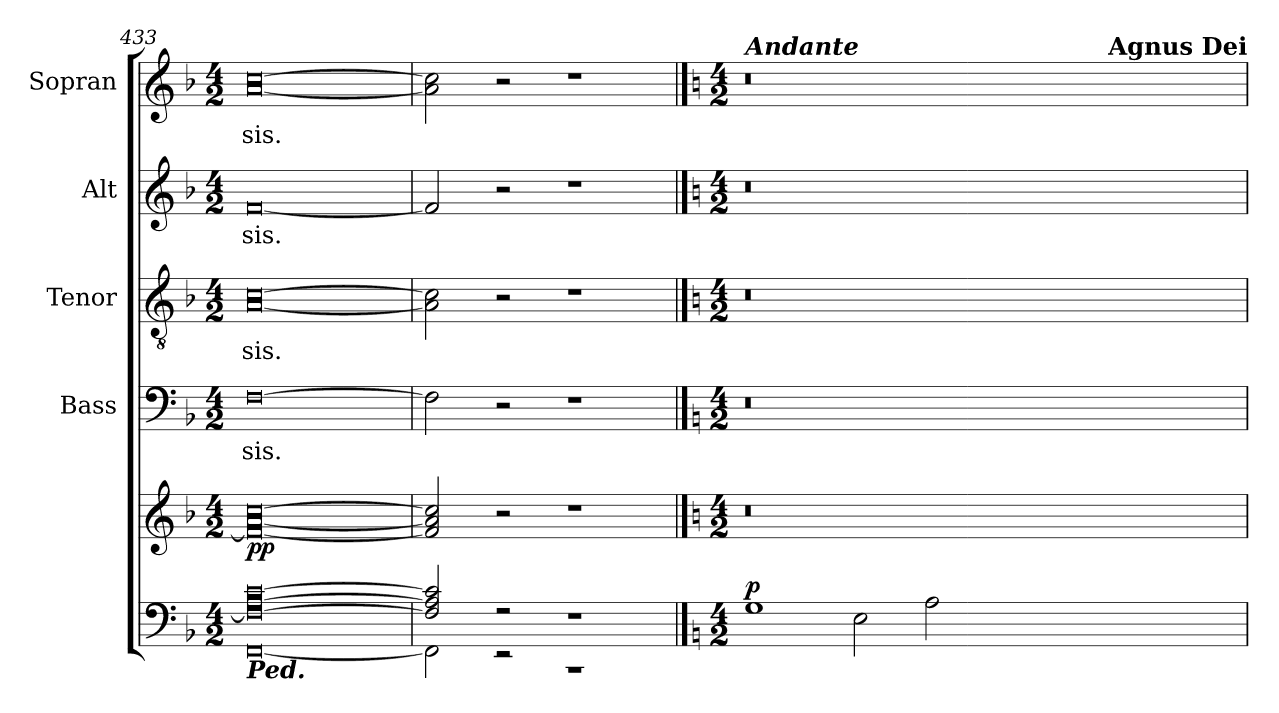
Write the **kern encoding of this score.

**kern	**kern	**dynam	**kern	**text	**kern	**text	**kern	**text	**kern	**text
*part5	*part5	*part5	*part4	*part4	*part3	*part3	*part2	*part2	*part1	*part1
*staff6	*staff5	*staff5/6	*staff4	*staff4	*staff3	*staff3	*staff2	*staff2	*staff1	*staff1
*	*	*	*I"Bass	*	*I"Tenor	*	*I"Alt	*	*I"Sopran	*
*	*	*	*I'B.	*	*I'T.	*	*I'A.	*	*I'S.	*
*clefF4	*clefG2	*	*clefF4	*	*clefGv2	*	*clefG2	*	*clefG2	*
*k[b-]	*k[b-]	*	*k[b-]	*	*k[b-]	*	*k[b-]	*	*k[b-]	*
*F:	*F:	*	*F:	*	*F:	*	*F:	*	*F:	*
*M4/2	*M4/2	*	*M4/2	*	*M4/2	*	*M4/2	*	*M4/2	*
=433	=433	=433	=433	=433	=433	=433	=433	=433	=433	=433
*^	*	*	*	*	*	*	*	*	*	*
!LO:TX:b:Bi:t=Ped.	!	!	!	!	!	!	!	!	!	!	!
!	!	!	!LO:DY:b	!	!LO:LY:b	!	!LO:LY:b	!	!LO:LY:b	!	!LO:LY:b
0F_ [>0A [>0c	[<0FF	0f_ [0a [0cc	pp	[0F	-sis.	[0A [0c	-sis.	[0f	-sis.	[0a [0cc	-sis.
=434	=434	=434	=434	=434	=434	=434	=434	=434	=434	=434	=434
2F/] 2A/] 2c/]	2FF\]	2f/] 2a/] 2cc/]	.	2F\]	.	2A\] 2c\]	.	2f/]	.	2a\] 2cc\]	.
2r	2r	2r	.	2r	.	2r	.	2r	.	2r	.
1r	1r	1r	.	1r	.	1r	.	1r	.	1r	.
*v	*v	*	*	*	*	*	*	*	*	*	*
!!LO:LB:g=z
==435	==435	==435	==435	==435	==435	==435	==435	==435	==435	==435
*k[]	*k[]	*	*k[]	*	*k[]	*	*k[]	*	*k[]	*
*C:	*C:	*	*C:	*	*C:	*	*C:	*	*C:	*
*M4/2	*M4/2	*	*M4/2	*	*M4/2	*	*M4/2	*	*M4/2	*
*^	*	*	*	*	*	*	*	*	*	*
!	!	!	!	!	!	!	!	!	!	!LO:TX:a:Bi:t=Andante	!
!LO:TX:a:t=(Jeux de fonds)	!	!	!	!	!	!	!	!	!	!	!
!	!	!	!LO:DY:a=2	!	!	!	!	!	!	!	!
*v	*v	*	*	*	*	*	*	*	*	*	*
1G	0r	p	0r	.	0r	.	0r	.	0r	.
2E\	.	.	.	.	.	.	.	.	.	.
2A\	.	.	.	.	.	.	.	.	.	.
00ryy	00ryy	.	00ryy	.	00ryy	.	00ryy	.	00ryy	.
!	!	!	!	!	!	!	!	!	!LO:TX:a:B:t=Agnus Dei	!
=	=	=	=	=	=	=	=	=	=	=
*-	*-	*-	*-	*-	*-	*-	*-	*-	*-	*-
